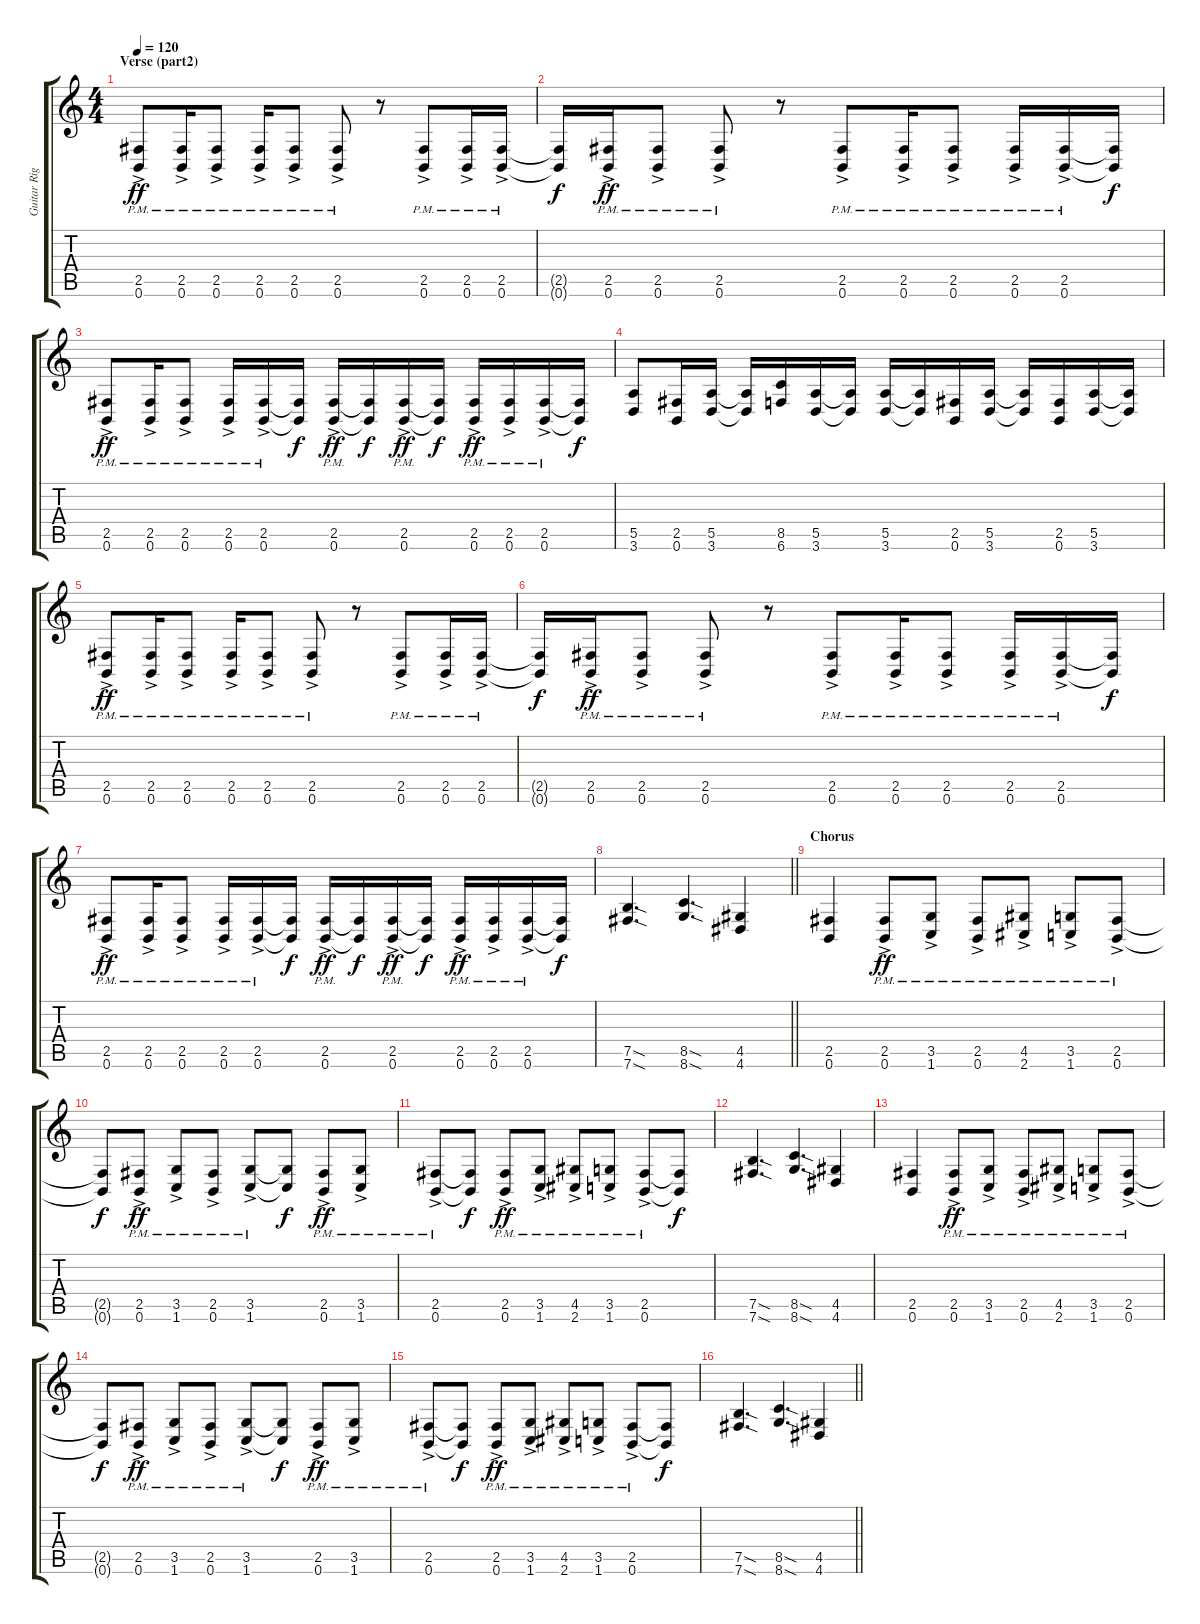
\track ("Guitar Right" "Guitar Rig") {instrument distortionguitar}
\staff {score tabs}
\tuning (B3 Gb3 D3 A2 E2 B1) {hide}
\ts (4 4)
\section ("" "Verse (part2)")
\tempo 120
\clef g2
\ks c
(2.5{ac pm} 0.6{ac pm}).8{dy ff} (2.5{ac pm} 0.6{ac pm}).16 (2.5{ac pm} 0.6{ac pm}).8 (2.5{ac pm} 0.6{ac pm}).16 (2.5{ac pm} 0.6{ac pm}).8 (2.5{ac pm} 0.6{ac pm}).8 r.8 (2.5{ac pm} 0.6{ac pm}).8 (2.5{ac pm} 0.6{ac pm}).16 (2.5{ac pm} 0.6{ac pm}).16 |
(2.5{t} 0.6{t}).16{dy f} (2.5{ac pm} 0.6{ac pm}).16{dy ff} (2.5{ac pm} 0.6{ac pm}).8 (2.5{ac pm} 0.6{ac pm}).8 r.8 (2.5{ac pm} 0.6{ac pm}).8 (2.5{ac pm} 0.6{ac pm}).16 (2.5{ac pm} 0.6{ac pm}).8 (2.5{ac pm} 0.6{ac pm}).16 (2.5{ac pm} 0.6{ac pm}).16 (2.5{t} 0.6{t}).16{dy f} |
(2.5{ac pm} 0.6{ac pm}).8{dy ff} (2.5{ac pm} 0.6{ac pm}).16 (2.5{ac pm} 0.6{ac pm}).8 (2.5{ac pm} 0.6{ac pm}).16 (2.5{ac pm} 0.6{ac pm}).16 (2.5{t} 0.6{t}).16{dy f} (2.5{ac pm} 0.6{ac pm}).16{dy ff} (2.5{t} 0.6{t}).16{dy f} (2.5{ac pm} 0.6{ac pm}).16{dy ff} (2.5{t} 0.6{t}).16{dy f} (2.5{ac pm} 0.6{ac pm}).16{dy ff} (2.5{ac pm} 0.6{ac pm}).16 (2.5{ac pm} 0.6{ac pm}).16 (2.5{t} 0.6{t}).16{dy f} |
(5.5 3.6).8 (2.5 0.6).16 (5.5 3.6).16 (5.5{t} 3.6{t}).16 (8.5 6.6).16 (5.5 3.6).16 (5.5{t} 3.6{t}).16 (5.5 3.6).16 (5.5{t} 3.6{t}).16 (2.5 0.6).16 (5.5 3.6).16 (5.5{t} 3.6{t}).16 (2.5 0.6).16 (5.5 3.6).16 (5.5{t} 3.6{t}).16 |
(2.5{ac pm} 0.6{ac pm}).8{dy ff} (2.5{ac pm} 0.6{ac pm}).16 (2.5{ac pm} 0.6{ac pm}).8 (2.5{ac pm} 0.6{ac pm}).16 (2.5{ac pm} 0.6{ac pm}).8 (2.5{ac pm} 0.6{ac pm}).8 r.8 (2.5{ac pm} 0.6{ac pm}).8 (2.5{ac pm} 0.6{ac pm}).16 (2.5{ac pm} 0.6{ac pm}).16 |
(2.5{t} 0.6{t}).16{dy f} (2.5{ac pm} 0.6{ac pm}).16{dy ff} (2.5{ac pm} 0.6{ac pm}).8 (2.5{ac pm} 0.6{ac pm}).8 r.8 (2.5{ac pm} 0.6{ac pm}).8 (2.5{ac pm} 0.6{ac pm}).16 (2.5{ac pm} 0.6{ac pm}).8 (2.5{ac pm} 0.6{ac pm}).16 (2.5{ac pm} 0.6{ac pm}).16 (2.5{t} 0.6{t}).16{dy f} |
(2.5{ac pm} 0.6{ac pm}).8{dy ff} (2.5{ac pm} 0.6{ac pm}).16 (2.5{ac pm} 0.6{ac pm}).8 (2.5{ac pm} 0.6{ac pm}).16 (2.5{ac pm} 0.6{ac pm}).16 (2.5{t} 0.6{t}).16{dy f} (2.5{ac pm} 0.6{ac pm}).16{dy ff} (2.5{t} 0.6{t}).16{dy f} (2.5{ac pm} 0.6{ac pm}).16{dy ff} (2.5{t} 0.6{t}).16{dy f} (2.5{ac pm} 0.6{ac pm}).16{dy ff} (2.5{ac pm} 0.6{ac pm}).16 (2.5{ac pm} 0.6{ac pm}).16 (2.5{t} 0.6{t}).16{dy f} |
\barLineRight lightlight
(7.5{sod} 7.6{sod}).4{d} (8.5{sod} 8.6{sod}).4{d} (4.5 4.6).4 |
\section ("" "Chorus")
(2.5 0.6).4 (2.5{ac pm} 0.6{ac pm}).8{dy ff} (3.5{ac pm} 1.6{ac pm}).8 (2.5{ac pm} 0.6{ac pm}).8 (4.5{ac pm} 2.6{ac pm}).8 (3.5{ac pm} 1.6{ac pm}).8 (2.5{ac pm} 0.6{ac pm}).8 |
(2.5{t} 0.6{t}).8{dy f} (2.5{ac pm} 0.6{ac pm}).8{dy ff} (3.5{ac pm} 1.6{ac pm}).8 (2.5{ac pm} 0.6{ac pm}).8 (3.5{ac pm} 1.6{ac pm}).8 (3.5{t} 1.6{t}).8{dy f} (2.5{ac pm} 0.6{ac pm}).8{dy ff} (3.5{ac pm} 1.6{ac pm}).8 |
(2.5{ac pm} 0.6{ac pm}).8 (2.5{t} 0.6{t}).8{dy f} (2.5{ac pm} 0.6{ac pm}).8{dy ff} (3.5{ac pm} 1.6{ac pm}).8 (4.5{ac pm} 2.6{ac pm}).8 (3.5{ac pm} 1.6{ac pm}).8 (2.5{ac pm} 0.6{ac pm}).8 (2.5{t} 0.6{t}).8{dy f} |
(7.5{sod} 7.6{sod}).4{d} (8.5{sod} 8.6{sod}).4{d} (4.5 4.6).4 |
(2.5 0.6).4 (2.5{ac pm} 0.6{ac pm}).8{dy ff} (3.5{ac pm} 1.6{ac pm}).8 (2.5{ac pm} 0.6{ac pm}).8 (4.5{ac pm} 2.6{ac pm}).8 (3.5{ac pm} 1.6{ac pm}).8 (2.5{ac pm} 0.6{ac pm}).8 |
(2.5{t} 0.6{t}).8{dy f} (2.5{ac pm} 0.6{ac pm}).8{dy ff} (3.5{ac pm} 1.6{ac pm}).8 (2.5{ac pm} 0.6{ac pm}).8 (3.5{ac pm} 1.6{ac pm}).8 (3.5{t} 1.6{t}).8{dy f} (2.5{ac pm} 0.6{ac pm}).8{dy ff} (3.5{ac pm} 1.6{ac pm}).8 |
(2.5{ac pm} 0.6{ac pm}).8 (2.5{t} 0.6{t}).8{dy f} (2.5{ac pm} 0.6{ac pm}).8{dy ff} (3.5{ac pm} 1.6{ac pm}).8 (4.5{ac pm} 2.6{ac pm}).8 (3.5{ac pm} 1.6{ac pm}).8 (2.5{ac pm} 0.6{ac pm}).8 (2.5{t} 0.6{t}).8{dy f} |
\barLineRight lightlight
(7.5{sod} 7.6{sod}).4{d} (8.5{sod} 8.6{sod}).4{d} (4.5 4.6).4
